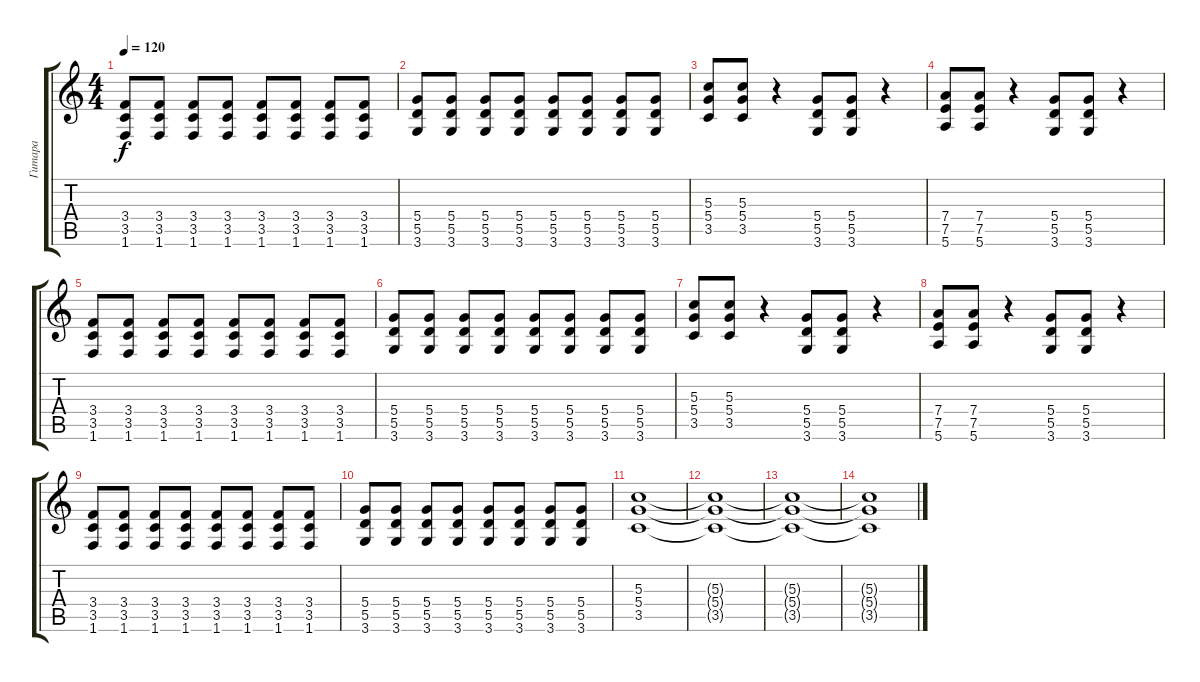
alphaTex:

\track ("Гитара" "Гитара") {instrument distortionguitar}
\staff {score tabs}
\tuning (E4 B3 G3 D3 A2 E2) {hide}
\ts (4 4)
\tempo 120
\clef g2
\ks c
(3.4 3.5 1.6).8{dy f} (3.4 3.5 1.6).8 (3.4 3.5 1.6).8 (3.4 3.5 1.6).8 (3.4 3.5 1.6).8 (3.4 3.5 1.6).8 (3.4 3.5 1.6).8 (3.4 3.5 1.6).8 |
(5.4 5.5 3.6).8 (5.4 5.5 3.6).8 (5.4 5.5 3.6).8 (5.4 5.5 3.6).8 (5.4 5.5 3.6).8 (5.4 5.5 3.6).8 (5.4 5.5 3.6).8 (5.4 5.5 3.6).8 |
(5.3 5.4 3.5).8 (5.3 5.4 3.5).8 r.4 (5.4 5.5 3.6).8 (5.4 5.5 3.6).8 r.4 |
(7.4 7.5 5.6).8 (7.4 7.5 5.6).8 r.4 (5.4 5.5 3.6).8 (5.4 5.5 3.6).8 r.4 |
(3.4 3.5 1.6).8 (3.4 3.5 1.6).8 (3.4 3.5 1.6).8 (3.4 3.5 1.6).8 (3.4 3.5 1.6).8 (3.4 3.5 1.6).8 (3.4 3.5 1.6).8 (3.4 3.5 1.6).8 |
(5.4 5.5 3.6).8 (5.4 5.5 3.6).8 (5.4 5.5 3.6).8 (5.4 5.5 3.6).8 (5.4 5.5 3.6).8 (5.4 5.5 3.6).8 (5.4 5.5 3.6).8 (5.4 5.5 3.6).8 |
(5.3 5.4 3.5).8 (5.3 5.4 3.5).8 r.4 (5.4 5.5 3.6).8 (5.4 5.5 3.6).8 r.4 |
(7.4 7.5 5.6).8 (7.4 7.5 5.6).8 r.4 (5.4 5.5 3.6).8 (5.4 5.5 3.6).8 r.4 |
(3.4 3.5 1.6).8 (3.4 3.5 1.6).8 (3.4 3.5 1.6).8 (3.4 3.5 1.6).8 (3.4 3.5 1.6).8 (3.4 3.5 1.6).8 (3.4 3.5 1.6).8 (3.4 3.5 1.6).8 |
(5.4 5.5 3.6).8 (5.4 5.5 3.6).8 (5.4 5.5 3.6).8 (5.4 5.5 3.6).8 (5.4 5.5 3.6).8 (5.4 5.5 3.6).8 (5.4 5.5 3.6).8 (5.4 5.5 3.6).8 |
(5.3 5.4 3.5).1 |
(5.3{t} 5.4{t} 3.5{t}).1{volume 10} |
(5.3{t} 5.4{t} 3.5{t}).1{volume 8} |
(5.3{t} 5.4{t} 3.5{t}).1{volume 5}
